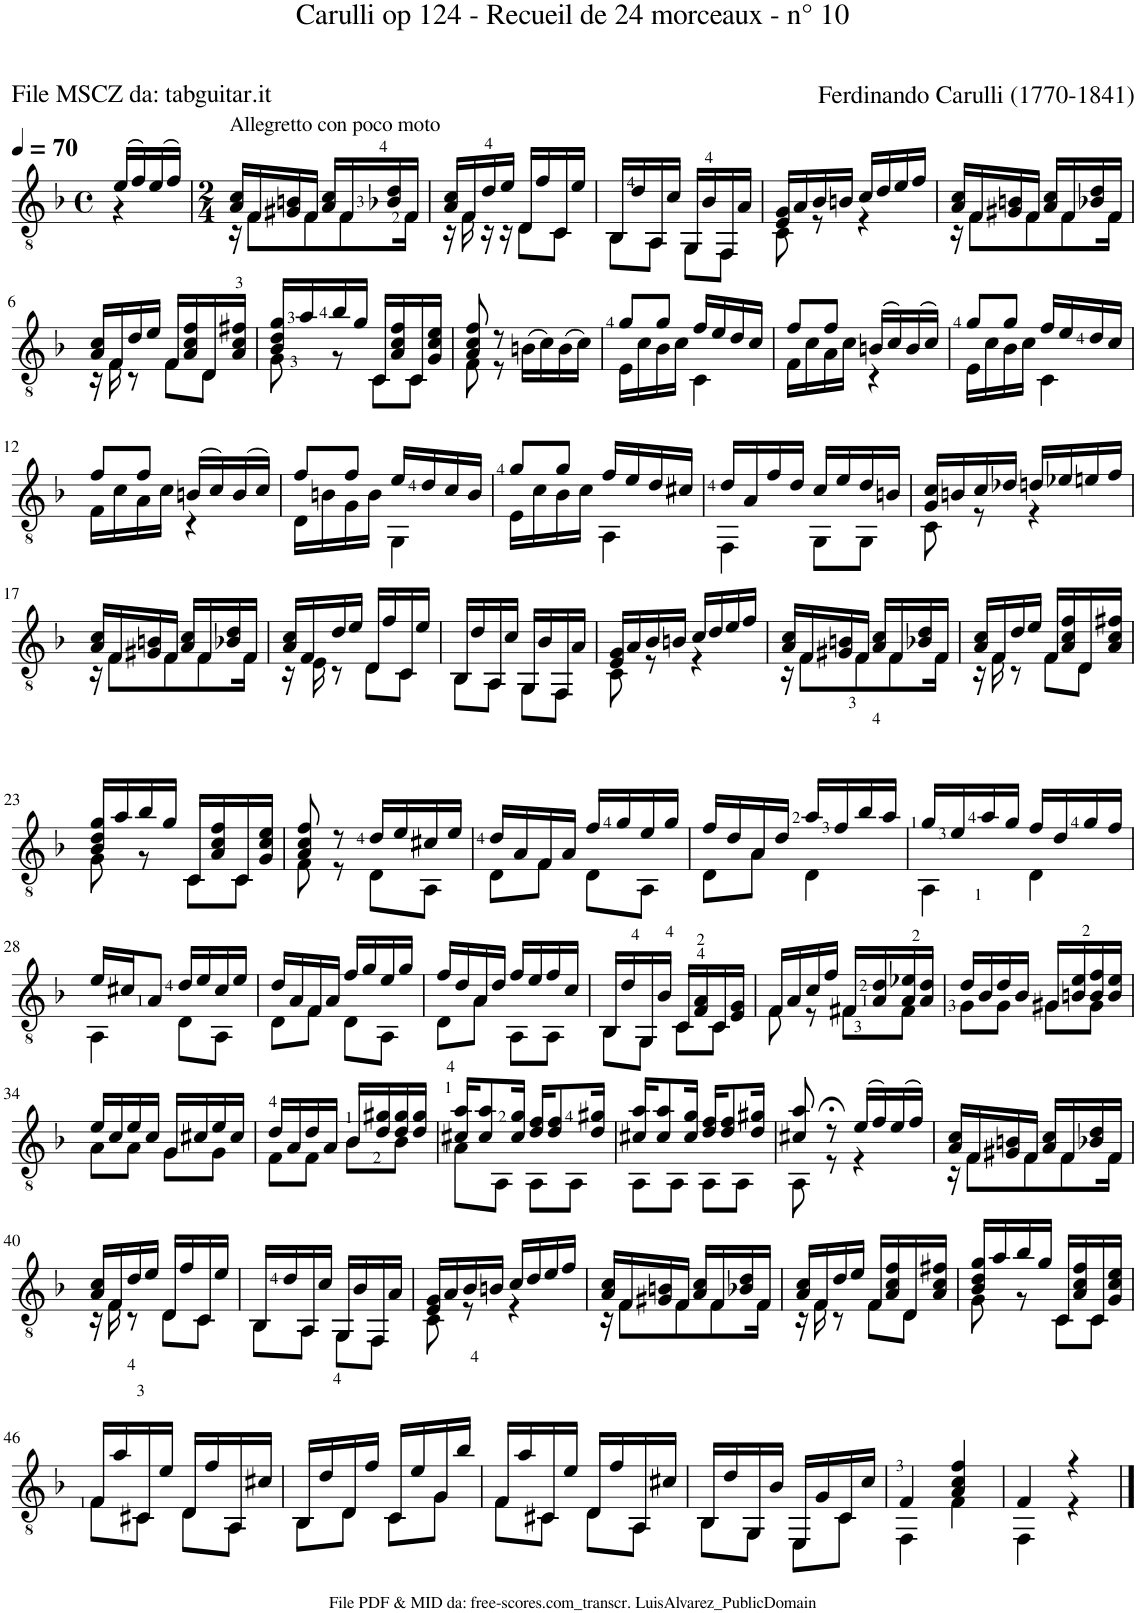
**kern
*part1
*staff1
*I"Guitar
*I'Guit.
*clefGv2
*k[b-]
*M4/4
*met(c)
*MM70
=
*^
(16e/LL	4r
16f/)	.
(16e/	.
16f/JJ)	.
=1	=1
*M2/4	*
!LO:TX:a:t=Allegretto con poco moto	!
16A/ 16c/LL	16r
16F/	8F\L
16G#X/ 16Bn/	.
16F/JJ	8F\
16A/ 16c/LL	.
16F/	8F\
16B-X/ 16d/	.
16F/JJ	16F\Jk
=2	=2
16A/ 16c/LL	16r
16F/	16F\
16d/	16r
16e/JJ	16r
16D/LL	8D\L
16f/	.
16C/	8C\J
16e/JJ	.
=3	=3
16BB-/LL	8BB-\L
16d/	.
16AA/	8AA\J
16c/JJ	.
16GG/LL	8GG\L
16B-/	.
16FF/	8FF\J
16A/JJ	.
=4	=4
16E/ 16G/LL	8C\
16A/	.
16B-/	8r
16Bn/JJ	.
16c/LL	4r
16d/	.
16e/	.
16f/JJ	.
=5	=5
16A/ 16c/LL	16r
16F/	8F\L
16G#X/ 16Bn/	.
16F/JJ	8F\
16A/ 16c/LL	.
16F/	8F\
16B-X/ 16d/	.
16F/JJ	16F\Jk
!!LO:LB:g=z	!!
=6	=6
16A/ 16c/LL	16r
16F/	16F\
16d/	8r
16e/JJ	.
16F/LL	8F\L
16A/ 16c/ 16f/	.
16D/	8D\J
16A/ 16c/ 16f#X/JJ	.
=7	=7
16B-/ 16d/ 16g/LL	8G\
16a/	.
16b-/	8r
16g/JJ	.
16C/LL	8C\L
16A/ 16c/ 16f/	.
16C/	8C\J
16G/ 16c/ 16e/JJ	.
=8	=8
8A/ 8c/ 8f/	8F\
8r	8r
(16Bn\LL	4ryy
16c\)	.
(16B\	.
16c\JJ)	.
=9	=9
8g/L	16E\LL
.	16c\
8g/J	16B-\
.	16c\JJ
16f/LL	4C\
16e/	.
16d/	.
16c/JJ	.
=10	=10
8f/L	16F\LL
.	16c\
8f/J	16A\
.	16c\JJ
(16Bn/LL	4r
16c/)	.
(16B/	.
16c/JJ)	.
=11	=11
8g/L	16E\LL
.	16c\
8g/J	16B-\
.	16c\JJ
16f/LL	4C\
16e/	.
16d/	.
16c/JJ	.
!!LO:LB:g=z	!!
=12	=12
8f/L	16F\LL
.	16c\
8f/J	16A\
.	16c\JJ
(16Bn/LL	4r
16c/)	.
(16B/	.
16c/JJ)	.
=13	=13
8f/L	16D\LL
.	16Bn\
8f/J	16G\
.	16B\JJ
16e/LL	4GG\
16d/	.
16c/	.
16B/JJ	.
=14	=14
8g/L	16E\LL
.	16c\
8g/J	16B-\
.	16c\JJ
16f/LL	4AA\
16e/	.
16d/	.
16c#X/JJ	.
=15	=15
16d/LL	4FF\
16A/	.
16f/	.
16d/JJ	.
16c/LL	8GG\L
16e/	.
16d/	8GG\J
16Bn/JJ	.
=16	=16
16G/ 16c/LL	8C\
16Bn/	.
16c/	8r
16d-X/JJ	.
16dn/LL	4r
16e-X/	.
16en/	.
16f/JJ	.
!!LO:LB:g=z	!!
=17	=17
16A/ 16c/LL	16r
16F/	8F\L
16G#X/ 16Bn/	.
16F/JJ	8F\
16A/ 16c/LL	.
16F/	8F\
16B-X/ 16d/	.
16F/JJ	16F\Jk
=18	=18
16A/ 16c/LL	16r
16F/	16E\
16d/	8r
16e/JJ	.
16D/LL	8D\L
16f/	.
16C/	8C\J
16e/JJ	.
=19	=19
16BB-/LL	8BB-\L
16d/	.
16AA/	8AA\J
16c/JJ	.
16GG/LL	8GG\L
16B-/	.
16FF/	8FF\J
16A/JJ	.
=20	=20
16E/ 16G/LL	8C\
16A/	.
16B-/	8r
16Bn/JJ	.
16c/LL	4r
16d/	.
16e/	.
16f/JJ	.
=21	=21
16A/ 16c/LL	16r
16F/	8F\L
16G#X/ 16Bn/	.
16F/JJ	8F\
16A/ 16c/LL	.
16F/	8F\
16B-X/ 16d/	.
16F/JJ	16F\Jk
=22	=22
16A/ 16c/LL	16r
16F/	16F\
16d/	8r
16e/JJ	.
16F/LL	8F\L
16A/ 16c/ 16f/	.
16D/	8D\J
16A/ 16c/ 16f#X/JJ	.
!!LO:LB:g=z	!!
=23	=23
16B-/ 16d/ 16g/LL	8G\
16a/	.
16b-/	8r
16g/JJ	.
16C/LL	8C\L
16A/ 16c/ 16f/	.
16C/	8C\J
16G/ 16c/ 16e/JJ	.
=24	=24
8A/ 8c/ 8f/	8F\
8r	8r
16d/LL	8D\L
16e/	.
16c#X/	8AA\J
16e/JJ	.
=25	=25
16d/LL	8D\L
16A/	.
16F/	8F\J
16A/JJ	.
16f/LL	8D\L
16g/	.
16e/	8AA\J
16g/JJ	.
=26	=26
16f/LL	8D\L
16d/	.
16A/	8A\J
16d/JJ	.
16a/LL	4D\
16f/	.
16b-/	.
16a/JJ	.
=27	=27
16g/LL	4AA\
16e/	.
16a/	.
16g/JJ	.
16f/LL	4D\
16d/	.
16g/	.
16f/JJ	.
!!LO:LB:g=z	!!
=28	=28
16e/LL	4AA\
16c#X/J	.
8A/J	.
16d/LL	8D\L
16e/	.
16c#/	8AA\J
16e/JJ	.
=29	=29
16d/LL	8D\L
16A/	.
16F/	8F\J
16A/JJ	.
16f/LL	8D\L
16g/	.
16e/	8AA\J
16g/JJ	.
=30	=30
16f/LL	8D\L
16d/	.
16A/	8A\J
16d/JJ	.
16f/LL	8AA\L
16e/	.
16f/	8AA\J
16c/JJ	.
=31	=31
16BB-/LL	8BB-\L
16d/	.
16GG/	8GG\J
16B-/JJ	.
16C/LL	8C\L
16F/ 16A/	.
16C/	8C\J
16E/ 16G/JJ	.
=32	=32
16F/LL	8F\
16A/	.
16c/	8r
16f/JJ	.
16F#X/LL	8F#\L
16A/ 16d/	.
16A/ 16e-X/	8F#\J
16A/ 16d/JJ	.
=33	=33
16d/LL	8G\L
16B-/	.
16d/	8G\J
16B-/JJ	.
16G#X/LL	8G#\L
16Bn/ 16e/	.
16B/ 16f/	8G#\J
16B/ 16e/JJ	.
!!LO:LB:g=z	!!
=34	=34
16e/LL	8A\L
16c/	.
16e/	8A\J
16c/JJ	.
16G/LL	8G\L
16c#X/	.
16e/	8G\J
16c#/JJ	.
=35	=35
16d/LL	8F\L
16A/	.
16d/	8F\J
16A/JJ	.
16B-/LL	8B-\L
16d/ 16g#X/	.
16d/ 16g#/	8B-\J
16d/ 16g#/JJ	.
=36	=36
16c#X/ 16a/KL	8A\L
8c#/ 8a/	.
.	8AA\J
16c#/ 16g/Jk	.
16d/ 16f/KL	8AA\L
8d/ 8f/	.
.	8AA\J
16d/ 16g#X/Jk	.
=37	=37
16c#X/ 16a/KL	8AA\L
8c#/ 8a/	.
.	8AA\J
16c#/ 16g/Jk	.
16d/ 16f/KL	8AA\L
8d/ 8f/	.
.	8AA\J
16d/ 16g#X/Jk	.
=38	=38
8c#X/ 8a/	8AA\
8r;<	8r
(16e/LL	4r
16f/)	.
(16e/	.
16f/JJ)	.
=39	=39
16A/ 16c/LL	16r
16F/	8F\L
16G#X/ 16Bn/	.
16F/JJ	8F\
16A/ 16c/LL	.
16F/	8F\
16B-X/ 16d/	.
16F/JJ	16F\Jk
!!LO:LB:g=z	!!
=40	=40
16A/ 16c/LL	16r
16F/	16F\
16d/	8r
16e/JJ	.
16D/LL	8D\L
16f/	.
16C/	8C\J
16e/JJ	.
=41	=41
16BB-/LL	8BB-\L
16d/	.
16AA/	8AA\J
16c/JJ	.
16GG/LL	8GG\L
16B-/	.
16FF/	8FF\J
16A/JJ	.
=42	=42
16E/ 16G/LL	8C\
16A/	.
16B-/	8r
16Bn/JJ	.
16c/LL	4r
16d/	.
16e/	.
16f/JJ	.
=43	=43
16A/ 16c/LL	16r
16F/	8F\L
16G#X/ 16Bn/	.
16F/JJ	8F\
16A/ 16c/LL	.
16F/	8F\
16B-X/ 16d/	.
16F/JJ	16F\Jk
=44	=44
16A/ 16c/LL	16r
16F/	16F\
16d/	8r
16e/JJ	.
16F/LL	8F\L
16A/ 16c/ 16f/	.
16D/	8D\J
16A/ 16c/ 16f#X/JJ	.
=45	=45
16B-/ 16d/ 16g/LL	8G\
16a/	.
16b-/	8r
16g/JJ	.
16C/LL	8C\L
16A/ 16c/ 16f/	.
16C/	8C\J
16G/ 16c/ 16e/JJ	.
!!LO:LB:g=z	!!
=46	=46
16F/LL	8F\L
16a/	.
16C#X/	8C#\J
16e/JJ	.
16D/LL	8D\L
16f/	.
16AA/	8AA\J
16c#X/JJ	.
=47	=47
16BB-/LL	8BB-\L
16d/	.
16D/	8D\J
16f/JJ	.
16C/LL	8C\L
16e/	.
16G/	8G\J
16b-/JJ	.
=48	=48
16F/LL	8F\L
16a/	.
16C#X/	8C#\J
16e/JJ	.
16D/LL	8D\L
16f/	.
16AA/	8AA\J
16c#X/JJ	.
=49	=49
16BB-/LL	8BB-\L
16d/	.
16GG/	8GG\J
16B-/JJ	.
16EE/LL	8EE\L
16G/	.
16C/	8C\J
16c/JJ	.
=50	=50
4F/	4FF\
4A/ 4c/ 4f/	4F\
=51	=51
4F/	4FF\
4r	4r
*v	*v
==
*-
